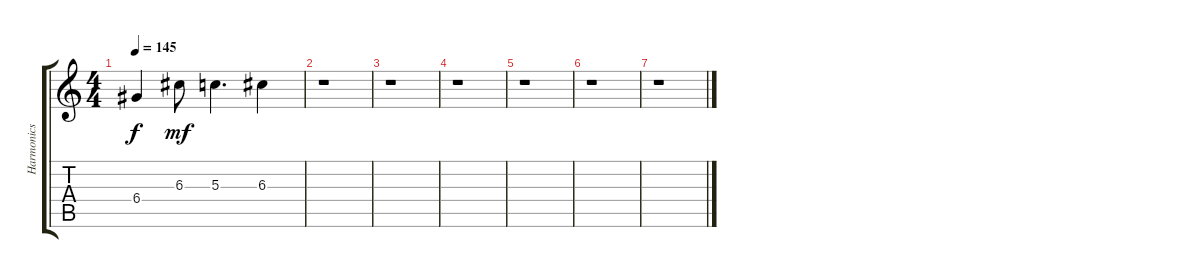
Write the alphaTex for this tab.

\track ("Harmonics" "Harmonics") {instrument guitarharmonics}
\staff {score tabs}
\tuning (E4 B3 G3 D3 A2 E2) {hide}
\ts (4 4)
\tempo 145
\clef g2
\ks c
6.4{t}.4{dy f} 6.3.8{dy mf} 5.3.4{d} 6.3.4 |
r.1 |
r.1 |
r.1 |
r.1 |
r.1 |
r.1
